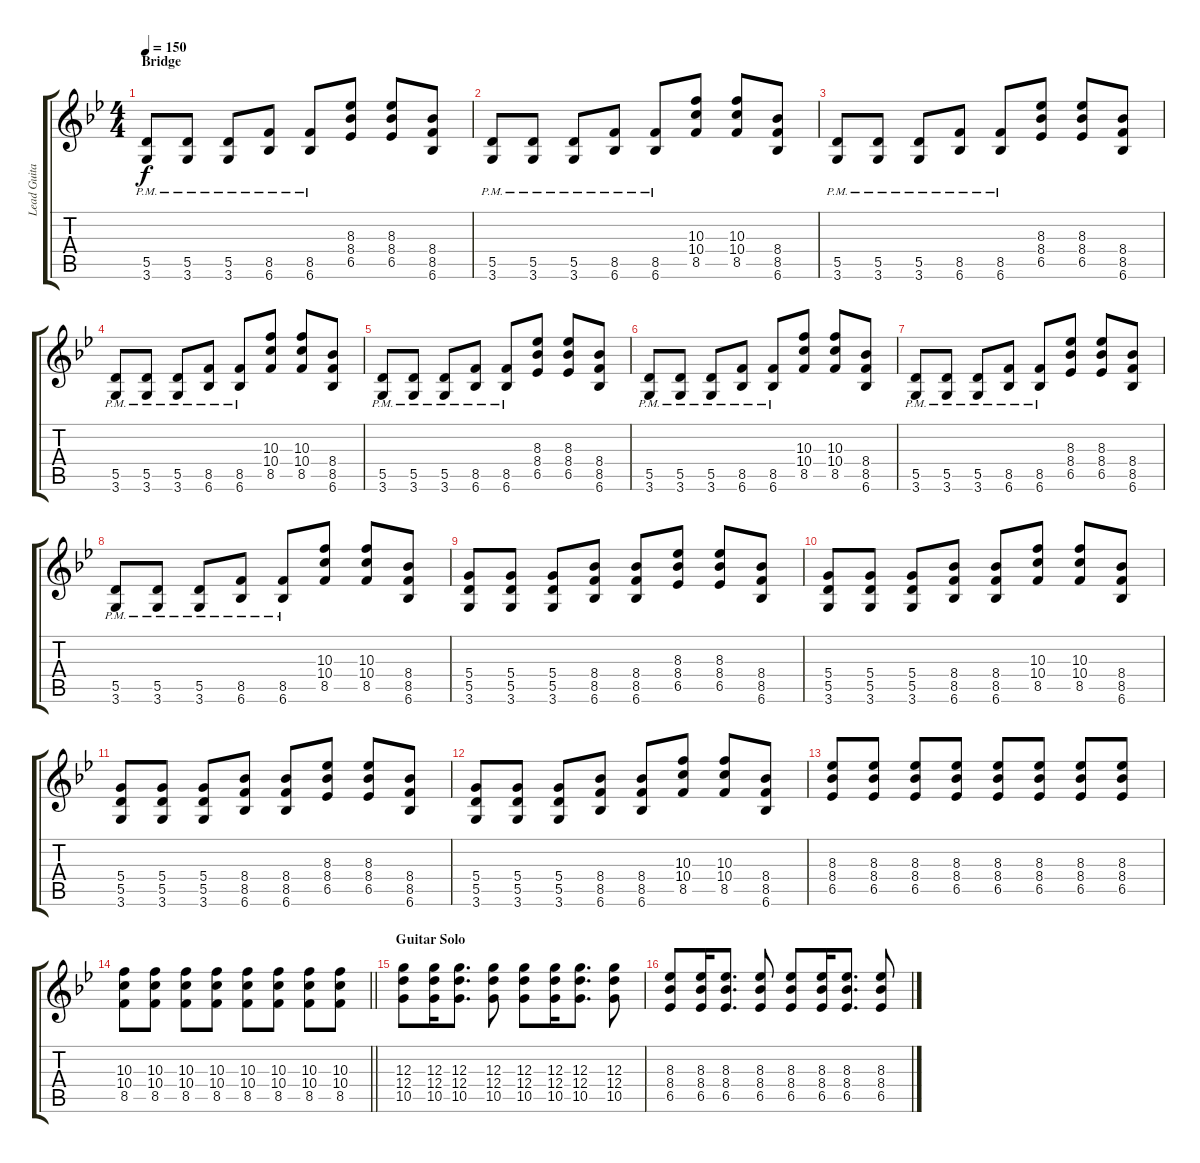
\track ("Lead Guitar" "Lead Guita") {instrument distortionguitar}
\staff {score tabs}
\tuning (E4 B3 G3 D3 A2 E2) {hide}
\ts (4 4)
\section ("" "Bridge")
\tempo 150
\clef g2
\ks bb
(5.5{pm} 3.6{pm}).8{dy f} (5.5{pm} 3.6{pm}).8 (5.5{pm} 3.6{pm}).8 (8.5{pm} 6.6{pm}).8 (8.5{pm} 6.6{pm}).8 (8.3 8.4 6.5).8 (8.3 8.4 6.5).8 (8.4 8.5 6.6).8 |
(5.5{pm} 3.6{pm}).8 (5.5{pm} 3.6{pm}).8 (5.5{pm} 3.6{pm}).8 (8.5{pm} 6.6{pm}).8 (8.5{pm} 6.6{pm}).8 (10.3 10.4 8.5).8 (10.3 10.4 8.5).8 (8.4 8.5 6.6).8 |
(5.5{pm} 3.6{pm}).8 (5.5{pm} 3.6{pm}).8 (5.5{pm} 3.6{pm}).8 (8.5{pm} 6.6{pm}).8 (8.5{pm} 6.6{pm}).8 (8.3 8.4 6.5).8 (8.3 8.4 6.5).8 (8.4 8.5 6.6).8 |
(5.5{pm} 3.6{pm}).8 (5.5{pm} 3.6{pm}).8 (5.5{pm} 3.6{pm}).8 (8.5{pm} 6.6{pm}).8 (8.5{pm} 6.6{pm}).8 (10.3 10.4 8.5).8 (10.3 10.4 8.5).8 (8.4 8.5 6.6).8 |
(5.5{pm} 3.6{pm}).8 (5.5{pm} 3.6{pm}).8 (5.5{pm} 3.6{pm}).8 (8.5{pm} 6.6{pm}).8 (8.5{pm} 6.6{pm}).8 (8.3 8.4 6.5).8 (8.3 8.4 6.5).8 (8.4 8.5 6.6).8 |
(5.5{pm} 3.6{pm}).8 (5.5{pm} 3.6{pm}).8 (5.5{pm} 3.6{pm}).8 (8.5{pm} 6.6{pm}).8 (8.5{pm} 6.6{pm}).8 (10.3 10.4 8.5).8 (10.3 10.4 8.5).8 (8.4 8.5 6.6).8 |
(5.5{pm} 3.6{pm}).8 (5.5{pm} 3.6{pm}).8 (5.5{pm} 3.6{pm}).8 (8.5{pm} 6.6{pm}).8 (8.5{pm} 6.6{pm}).8 (8.3 8.4 6.5).8 (8.3 8.4 6.5).8 (8.4 8.5 6.6).8 |
(5.5{pm} 3.6{pm}).8 (5.5{pm} 3.6{pm}).8 (5.5{pm} 3.6{pm}).8 (8.5{pm} 6.6{pm}).8 (8.5{pm} 6.6{pm}).8 (10.3 10.4 8.5).8 (10.3 10.4 8.5).8 (8.4 8.5 6.6).8 |
(5.4 5.5 3.6).8 (5.4 5.5 3.6).8 (5.4 5.5 3.6).8 (8.4 8.5 6.6).8 (8.4 8.5 6.6).8 (8.3 8.4 6.5).8 (8.3 8.4 6.5).8 (8.4 8.5 6.6).8 |
(5.4 5.5 3.6).8 (5.4 5.5 3.6).8 (5.4 5.5 3.6).8 (8.4 8.5 6.6).8 (8.4 8.5 6.6).8 (10.3 10.4 8.5).8 (10.3 10.4 8.5).8 (8.4 8.5 6.6).8 |
(5.4 5.5 3.6).8 (5.4 5.5 3.6).8 (5.4 5.5 3.6).8 (8.4 8.5 6.6).8 (8.4 8.5 6.6).8 (8.3 8.4 6.5).8 (8.3 8.4 6.5).8 (8.4 8.5 6.6).8 |
(5.4 5.5 3.6).8 (5.4 5.5 3.6).8 (5.4 5.5 3.6).8 (8.4 8.5 6.6).8 (8.4 8.5 6.6).8 (10.3 10.4 8.5).8 (10.3 10.4 8.5).8 (8.4 8.5 6.6).8 |
(8.3 8.4 6.5).8 (8.3 8.4 6.5).8 (8.3 8.4 6.5).8 (8.3 8.4 6.5).8 (8.3 8.4 6.5).8 (8.3 8.4 6.5).8 (8.3 8.4 6.5).8 (8.3 8.4 6.5).8 |
\barLineRight lightlight
(10.3 10.4 8.5).8 (10.3 10.4 8.5).8 (10.3 10.4 8.5).8 (10.3 10.4 8.5).8 (10.3 10.4 8.5).8 (10.3 10.4 8.5).8 (10.3 10.4 8.5).8 (10.3 10.4 8.5).8 |
\section ("" "Guitar Solo")
(12.3 12.4 10.5).8 (12.3 12.4 10.5).16 (12.3 12.4 10.5).8{d} (12.3 12.4 10.5).8 (12.3 12.4 10.5).8 (12.3 12.4 10.5).16 (12.3 12.4 10.5).8{d} (12.3 12.4 10.5).8 |
(8.3 8.4 6.5).8 (8.3 8.4 6.5).16 (8.3 8.4 6.5).8{d} (8.3 8.4 6.5).8 (8.3 8.4 6.5).8 (8.3 8.4 6.5).16 (8.3 8.4 6.5).8{d} (8.3 8.4 6.5).8
